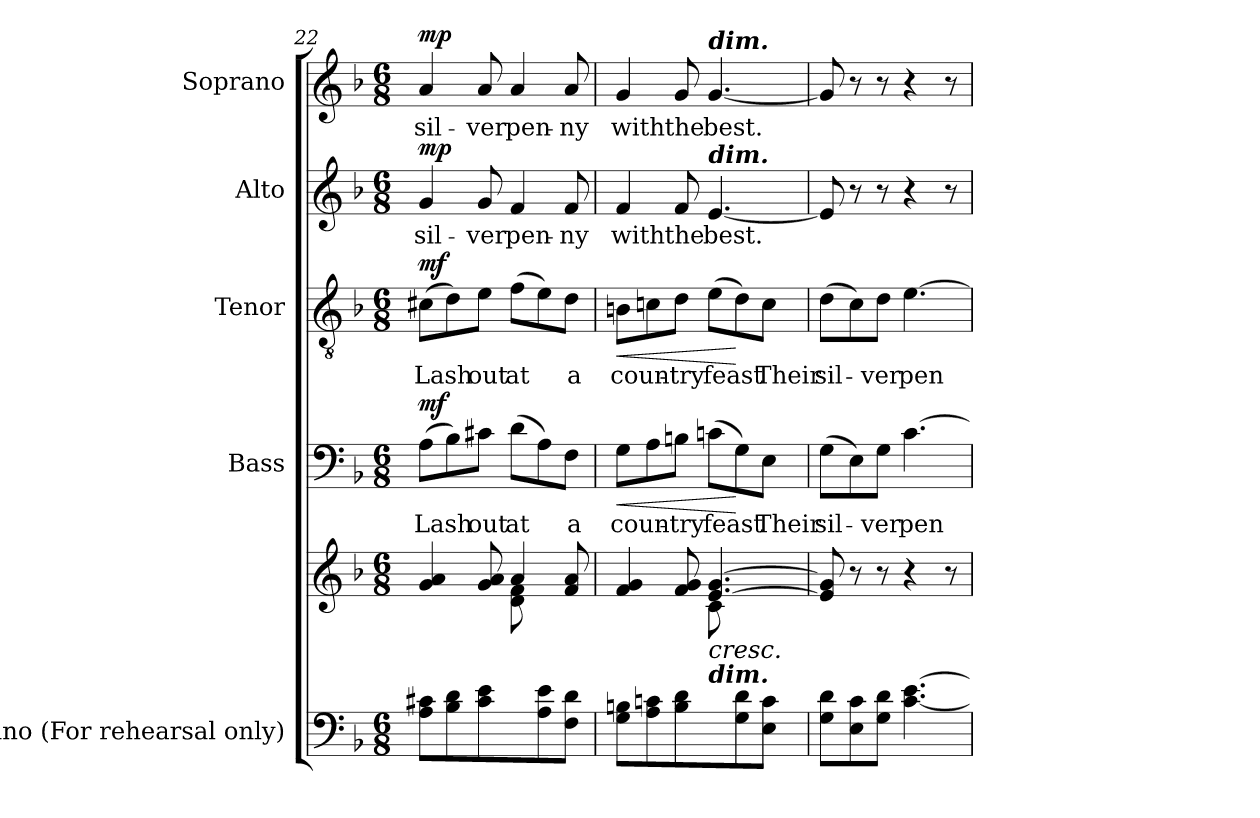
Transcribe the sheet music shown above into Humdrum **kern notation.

**kern	**kern	**dynam	**kern	**text	**dynam	**kern	**text	**dynam	**kern	**text	**dynam	**kern	**text	**dynam
*part5	*part5	*part5	*part4	*part4	*part4	*part3	*part3	*part3	*part2	*part2	*part2	*part1	*part1	*part1
*staff6	*staff5	*staff5/6	*staff4	*staff4	*staff4	*staff3	*staff3	*staff3	*staff2	*staff2	*staff2	*staff1	*staff1	*staff1
*I"Piano (For rehearsal only)	*	*	*I"Bass	*	*	*I"Tenor	*	*	*I"Alto	*	*	*I"Soprano	*	*
*I'Pno.	*	*	*I'B.	*	*	*I'T.	*	*	*I'A.	*	*	*I'S.	*	*
!!LO:PB:g=z
*clefF4	*clefG2	*	*clefF4	*	*	*clefGv2	*	*	*clefG2	*	*	*clefG2	*	*
*	*	*	*	*	*	*ITrd7c12	*	*	*	*	*	*	*	*
*k[b-]	*k[b-]	*	*k[b-]	*	*	*k[b-]	*	*	*k[b-]	*	*	*k[b-]	*	*
*F:	*F:	*	*F:	*	*	*F:	*	*	*F:	*	*	*F:	*	*
*M6/8	*M6/8	*	*M6/8	*	*	*M6/8	*	*	*M6/8	*	*	*M6/8	*	*
=22	=22	=22	=22	=22	=22	=22	=22	=22	=22	=22	=22	=22	=22	=22
*	*^	*	*	*	*	*	*	*	*	*	*	*	*	*
!	!	!	!	!	!LO:LY:b:color=#000000	!	!	!	!	!	!	!	!	!	!
!	!	!	!	!	!	!	!	!LO:LY:b:color=#000000	!	!	!	!	!	!	!
!	!	!	!	!	!	!	!	!	!	!	!LO:LY:b:color=#000000	!	!	!	!
!	!	!	!	!	!	!	!	!	!	!	!	!	!	!LO:LY:b:color=#000000	!
8Ai\ 8c#XiL	4gi/ 4ai	4.ryy	.	(8Ai\L	Lash	mf	(8C#Xi\L	Lash	mf	4gi/	sil-	mp	4ai/	sil-	mp
8B-i\ 8di	.	.	.	8B-i\)	.	.	8Di\)	.	.	.	.	.	.	.	.
!	!	!	!	!	!LO:LY:b:color=#000000	!	!	!	!	!	!	!	!	!	!
!	!	!	!	!	!	!	!	!LO:LY:b:color=#000000	!	!	!	!	!	!	!
!	!	!	!	!	!	!	!	!	!	!	!LO:LY:b:color=#000000	!	!	!	!
!	!	!	!	!	!	!	!	!	!	!	!	!	!	!LO:LY:b:color=#000000	!
8c#i\ 8eiJ	8gi/ 8ai	.	.	8c#Xi\J	out	.	8Ei\J	out	.	8gi/	-ver	.	8ai/	-ver	.
!	!	!	!	!	!LO:LY:b:color=#000000	!	!	!	!	!	!	!	!	!	!
!	!	!	!	!	!	!	!	!LO:LY:b:color=#000000	!	!	!	!	!	!	!
!	!	!	!	!	!	!	!	!	!	!	!LO:LY:b:color=#000000	!	!	!	!
!	!	!	!	!	!	!	!	!	!	!	!	!	!	!LO:LY:b:color=#000000	!
8ryy	4ai/	8di\ 8fiL	.	(8di\L	at	.	(8Fi\L	at	.	4fi/	pen-	.	4ai/	pen-	.
8Ai/ 8ei	.	4ryy	.	8Ai\)	.	.	8Ei\)	.	.	.	.	.	.	.	.
!	!	!	!	!	!LO:LY:b:color=#000000	!	!	!	!	!	!	!	!	!	!
!	!	!	!	!	!	!	!	!LO:LY:b:color=#000000	!	!	!	!	!	!	!
!	!	!	!	!	!	!	!	!	!	!	!LO:LY:b:color=#000000	!	!	!	!
!	!	!	!	!	!	!	!	!	!	!	!	!	!	!LO:LY:b:color=#000000	!
8Fi/ 8diJ	8fi/ 8ai	.	.	8Fi\J	a	.	8Di\J	a	.	8fi/	-ny	.	8ai/	-ny	.
=23	=23	=23	=23	=23	=23	=23	=23	=23	=23	=23	=23	=23	=23	=23	=23
!	!	!	!	!	!LO:LY:b:color=#000000	!LO:HP:b	!	!	!	!	!	!	!	!	!
!	!	!	!	!	!	!	!	!LO:LY:b:color=#000000	!LO:HP:b	!	!	!	!	!	!
!	!	!	!	!	!	!	!	!	!	!	!LO:LY:b:color=#000000	!	!	!	!
!	!	!	!	!	!	!	!	!	!	!	!	!	!	!LO:LY:b:color=#000000	!
8Gi\ 8BniL	4fi/ 4gi	4.ryy	.	8Gi\L	coun-	<	8BBni\L	coun-	<	4fi/	with	.	4gi/	with	.
8Ai\ 8cni	.	.	[	8Ai\	.	.	8Cni\	.	.	.	.	.	.	.	.
!	!	!	!	!	!LO:LY:b:color=#000000	!	!	!	!	!	!	!	!	!	!
!	!	!	!	!	!	!	!	!LO:LY:b:color=#000000	!	!	!	!	!	!	!
!	!	!	!	!	!	!	!	!	!	!	!LO:LY:b:color=#000000	!	!	!	!
!	!	!	!	!	!	!	!	!	!	!	!	!	!	!LO:LY:b:color=#000000	!
8Bi\ 8diJ	8fi/ 8gi	.	.	8Bni\J	-try	.	8Di\J	-try	.	8fi/	the	.	8gi/	the	.
!	!	!	!LO:HP:b	!	!	!	!	!	!	!	!	!	!	!	!
!	!	!	!	!	!LO:LY:b:color=#000000	!	!	!	!	!	!	!	!	!	!
!	!	!	!	!	!	!	!	!LO:LY:b:color=#000000	!	!	!	!	!	!	!
!	!	!	!	!	!	!	!	!	!	!	!LO:LY:b:color=#000000	!	!	!	!
!	!	!	!	!	!	!	!	!	!	!	!	!	!LO:TX:a:Bi:t=dim.	!	!
!	!	!	!	!	!	!	!	!	!	!LO:TX:a:Bi:t=dim.	!	!	!	!	!
!LO:TX:a:Bi:t=dim.	!	!	!	!	!	!	!	!	!	!	!	!	!	!	!
!	!	!	!	!	!	!	!	!	!	!	!	!	!	!LO:LY:b:color=#000000	!
8ryy	[<4.ei/ [>4.gi	8ci\L	<	(8cni\L	feast	.	(8Ei\L	feast	.	[<4.ei/	best.	.	[<4.gi/	best.	.
8Gi/ 8di	.	4ryy	.	8Gi\)	.	[	8Di\)	.	[	.	.	.	.	.	.
!	!	!	!	!	!LO:LY:b:color=#000000	!	!	!	!	!	!	!	!	!	!
!	!	!	!	!	!	!	!	!LO:LY:b:color=#000000	!	!	!	!	!	!	!
8Ei/ 8ciJ	.	.	.	8Ei\J	Their	.	8Ci\J	Their	.	.	.	.	.	.	.
*	*v	*v	*	*	*	*	*	*	*	*	*	*	*	*	*
=24	=24	=24	=24	=24	=24	=24	=24	=24	=24	=24	=24	=24	=24	=24
!	!	!	!	!LO:LY:b:color=#000000	!	!	!	!	!	!	!	!	!	!
!	!	!	!	!	!	!	!LO:LY:b:color=#000000	!	!	!	!	!	!	!
8Gi\ 8diL	8ei/] 8gi]	.	(8Gi\L	sil-	.	(8Di\L	sil-	.	8ei/]	.	.	8gi/]	.	.
8Ei\ 8ci	8r	.	8Ei\)	.	.	8Ci\)	.	.	8r	.	.	8r	.	.
!	!	!	!	!LO:LY:b:color=#000000	!	!	!	!	!	!	!	!	!	!
!	!	!	!	!	!	!	!LO:LY:b:color=#000000	!	!	!	!	!	!	!
8Gi\ 8diJ	8r	.	8Gi\J	-ver	.	8Di\J	-ver	.	8r	.	.	8r	.	.
!	!	!	!	!LO:LY:b:color=#000000	!	!	!	!	!	!	!	!	!	!
!	!	!	!	!	!	!	!LO:LY:b:color=#000000	!	!	!	!	!	!	!
[<4.ci\ [>4.ei	4r	.	[>4.ci\	pen-	.	[>4.Ei\	pen-	.	4r	.	.	4r	.	.
.	8r	.	.	.	.	.	.	.	8r	.	.	8r	.	.
=	=	=	=	=	=	=	=	=	=	=	=	=	=	=
*-	*-	*-	*-	*-	*-	*-	*-	*-	*-	*-	*-	*-	*-	*-
